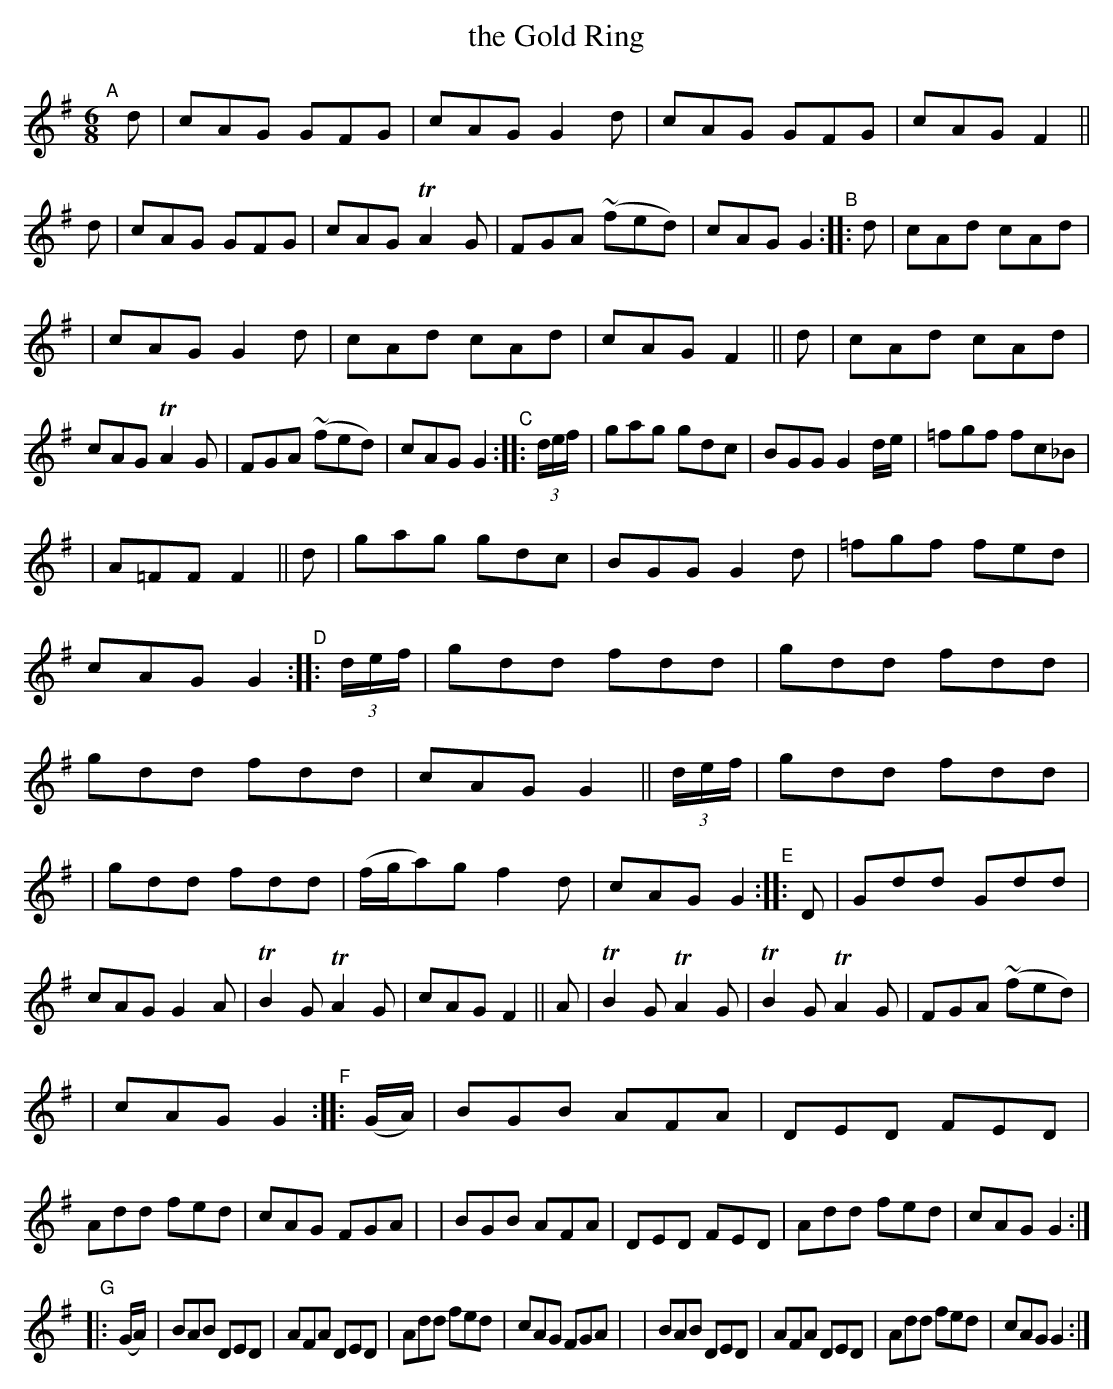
X:1
T: the Gold Ring
M: 6/8
L: 1/8
K: G
"^A"[|] d \
| cAG GFG | cAG G2d | cAG GFG | cAG F2 || d \
| cAG GFG | cAG TA2 G | FGA (~fed) | cAG G2 "^B":: d \
| cAd cAd |
| cAG G2d | cAd cAd | cAG F2 || d \
| cAd cAd | cAG TA2G | FGA (~fed) | cAGG2 "^C":: (3d/e/f/ \
|  gag gdc | BGGG2 d/e/ | =fgf fc_B |
| A=FF F2 || d | gag gdc | BGG G2d | =fgf fed | cAG G2 "^D":: (3d/e/f/ \
| gdd fdd | gdd fdd | gdd fdd | cAG G2 || (3d/e/f/ | gdd fdd |
| gdd fdd | (f/g/a)g f2d | cAG G2 "^E":: D \
| Gdd Gdd | cAG G2A | TB2G TA2G \
| cAG F2 || A | TB2G TA2G | TB2G TA2G | FGA (~fed) |
| cAG G2 "^F":: (G/A/) | BGB AFA | DED FED | Add fed | cAG FGA |\
| BGB AFA | DED FED | Add fed | cAGG2 :|
"^G"\
|: (G/A/) \
| BAB DED | AFA DED | Add fed | cAG FGA |\
| BAB DED | AFA DED | Add fed | cAGG2 :|
